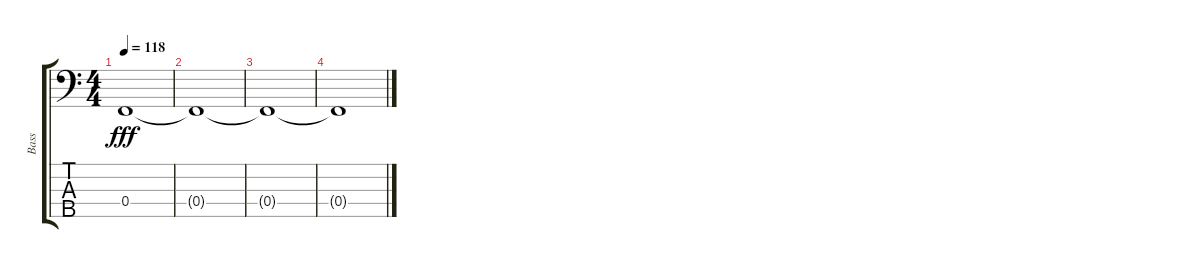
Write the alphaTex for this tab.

\track ("Bass" "Bass") {instrument electricbassfinger}
\staff {score tabs}
\tuning (G2 D2 Bb1 F1 Bb0) {hide}
\ts (4 4)
\tempo 118
\clef f4
\ks c
0.4{t}.1{dy fff} |
0.4{t}.1 |
0.4{t}.1 |
0.4{t}.1
